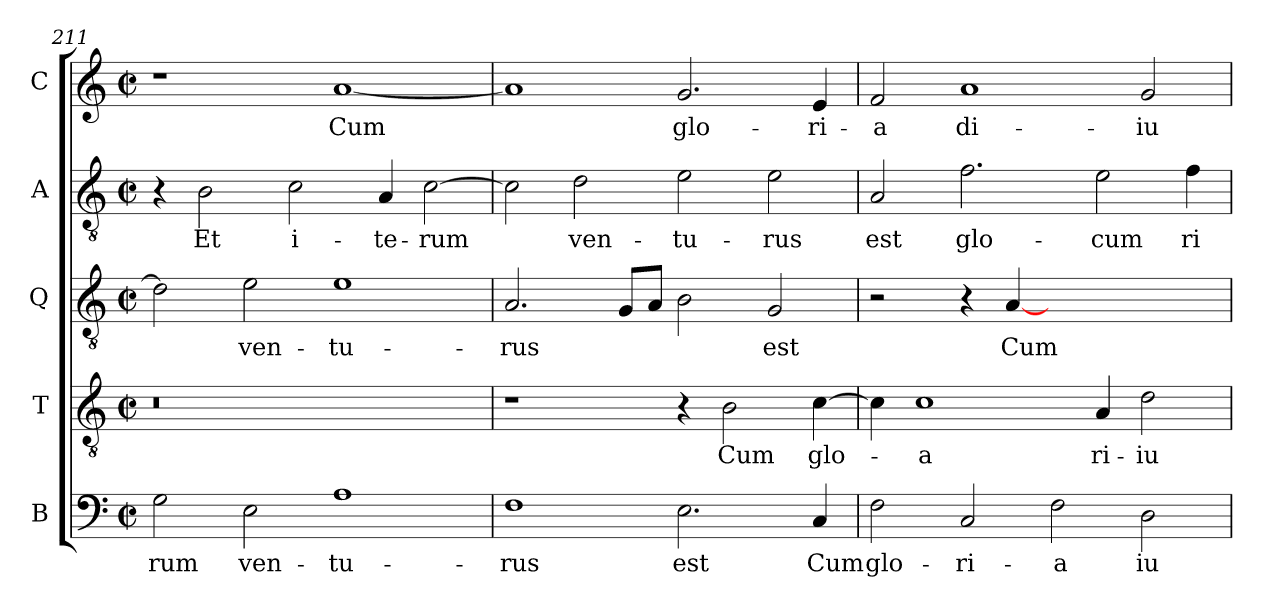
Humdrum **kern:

**kern	**text	**kern	**text	**kern	**text	**kern	**text	**kern	**text
*part5	*part5	*part4	*part4	*part3	*part3	*part2	*part2	*part1	*part1
*staff5	*staff5	*staff4	*staff4	*staff3	*staff3	*staff2	*staff2	*staff1	*staff1
*I"B	*	*I"T	*	*I"Q	*	*I"A	*	*I"C	*
*I'B	*	*I'T	*	*I'Q	*	*I'A	*	*I'C	*
*clefF4	*	*clefGv2	*	*clefGv2	*	*clefGv2	*	*clefG2	*
*M2/2	*	*M2/2	*	*M2/2	*	*M2/2	*	*M2/2	*
*met(c|)	*	*met(c|)	*	*met(c|)	*	*met(c|)	*	*met(c|)	*
=211	=211	=211	=211	=211	=211	=211	=211	=211	=211
!	!LO:LY:b:cj	!	!	!	!	!	!	!	!
2G\	-rum	0r	.	2d\]	.	4r	.	1r	.
!	!	!	!	!	!	!	!LO:LY:b:cj	!	!
.	.	.	.	.	.	2B\	Et	.	.
!	!LO:LY:b:cj	!	!	!	!LO:LY:b:cj	!	!	!	!
2E\	ven-	.	.	2e\	ven-	.	.	.	.
!	!	!	!	!	!	!	!LO:LY:b:cj	!	!
.	.	.	.	.	.	2c\	i-	.	.
!	!LO:LY:b:cj	!	!	!	!LO:LY:b:cj	!	!	!	!LO:LY:b:cj
1A	-tu-	.	.	1e	-tu-	.	.	[>1a	Cum
!	!	!	!	!	!	!	!LO:LY:b	!	!
.	.	.	.	.	.	4A/	-te-	.	.
!	!	!	!	!	!	!	!LO:LY:b:cj	!	!
.	.	.	.	.	.	[>2c\	-rum	.	.
!!LO:LB:g=z
=212	=212	=212	=212	=212	=212	=212	=212	=212	=212
!	!LO:LY:b:cj	!	!	!	!LO:LY:b:cj	!	!	!	!
1F	-rus	1r	.	2.A/	-rus	2c\]	.	1a]	.
!	!	!	!	!	!	!	!LO:LY:b:cj	!	!
.	.	.	.	.	.	2d\	ven-	.	.
.	.	.	.	8G/L	.	.	.	.	.
.	.	.	.	8A/J	.	.	.	.	.
!	!LO:LY:b:cj	!	!	!	!	!	!LO:LY:b:cj	!	!LO:LY:b:cj
2.E\	est	4r	.	2B\	.	2e\	-tu-	2.g/	glo-
!	!	!	!LO:LY:b:cj	!	!	!	!	!	!
.	.	2B\	Cum	.	.	.	.	.	.
!	!	!	!	!	!LO:LY:b:cj	!	!LO:LY:b:cj	!	!
.	.	.	.	2G/	est	2e\	-rus	.	.
!	!LO:LY:b:cj	!	!LO:LY:b:cj	!	!	!	!	!	!LO:LY:b:cj
4C/	Cum	[>4c\	glo-	.	.	.	.	4e/	-ri-
=213	=213	=213	=213	=213	=213	=213	=213	=213	=213
!	!LO:LY:b:cj	!	!	!	!	!	!LO:LY:b:cj	!	!LO:LY:b:cj
2F\	glo-	4c\]	.	2r	.	2A/	est	2f/	-a
!	!	!	!LO:LY:b:rj	!	!	!	!	!	!
.	.	1c	-a	.	.	.	.	.	.
!	!LO:LY:b:cj	!	!	!	!	!	!LO:LY:b:cj	!	!LO:LY:b:cj
2C/	-ri-	.	.	4r	.	2.f\	glo-	1a	-di-
!	!	!	!	!	!LO:LY:b:cj	!	!	!	!
.	.	.	.	[<4A/	Cum	.	.	.	.
!	!LO:LY:b:cj	!	!	!	!	!	!	!	!
2F\	-a	.	.	1ryy	.	.	.	.	.
!	!	!	!LO:LY:b:cj	!	!	!	!LO:LY:b:cj	!	!
.	.	4A/	-ri-	.	.	2e\	cum	.	.
!	!LO:LY:b:cj	!	!LO:LY:b:cj	!	!	!	!	!	!LO:LY:b:cj
2D\	iu-	2d\	iu-	.	.	.	.	2g/	iu-
!	!	!	!	!	!	!	!LO:LY:b:cj	!	!
.	.	.	.	.	.	4f\	-ri-	.	.
=	=	=	=	=	=	=	=	=	=
*-	*-	*-	*-	*-	*-	*-	*-	*-	*-
